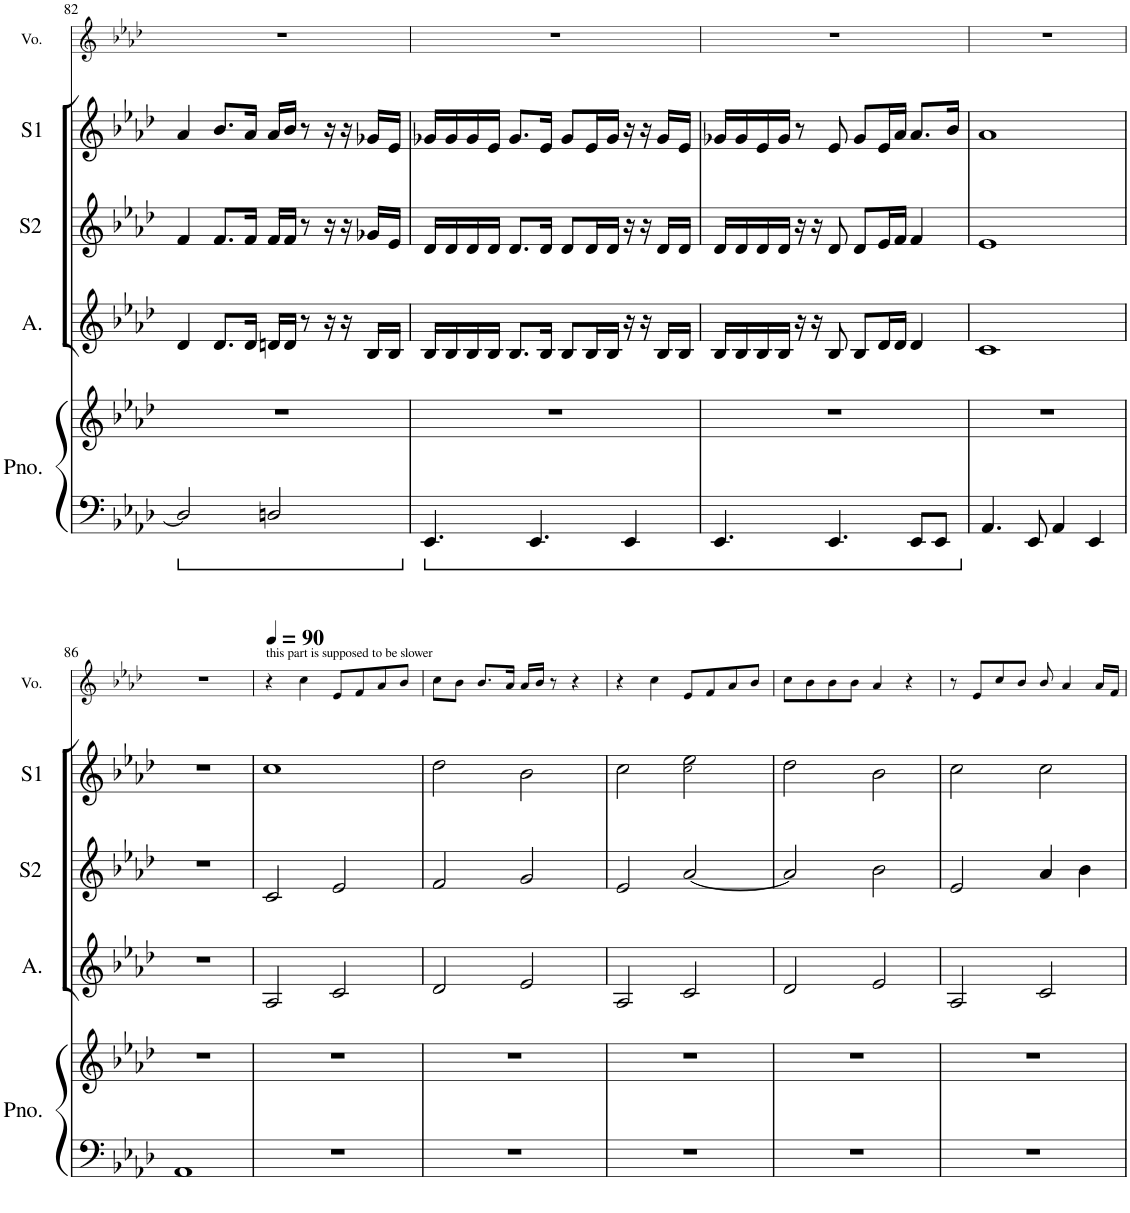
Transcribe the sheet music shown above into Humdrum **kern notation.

**kern	**kern	**kern	**kern	**kern	**kern
*part5	*part5	*part4	*part3	*part2	*part1
*staff6	*staff5	*staff4	*staff3	*staff2	*staff1
*I"Piano	*	*I"Alto	*I"Soprano 2	*I"Soprano 1	*I"Voice
*I'Pno.	*	*I'A.	*I'S2	*I'S1	*I'Vo.
!!LO:PB:g=z
*clefF4	*clefG2	*clefG2	*clefG2	*clefG2	*clefG2
*	*	*Trd1c2	*	*	*
*k[b-e-a-d-]	*k[b-e-a-d-]	*k[b-e-a-d-]	*k[b-e-a-d-]	*k[b-e-a-d-]	*k[b-e-a-d-]
*M4/4	*M4/4	*M4/4	*M4/4	*M4/4	*M4/4
=82	=82	=82	=82	=82	=82
2D-/]	1r	4d-/	4f/	4a-/	1r
.	.	8.d-/L	8.f/L	8.b-/L	.
.	.	16d-/Jk	16f/Jk	16a-/Jk	.
2Dn/	.	16dn/LL	16f/LL	16a-/LL	.
.	.	16d/JJ	16f/JJ	16b-/JJ	.
.	.	8r	8r	8r	.
.	.	16r	16r	16r	.
.	.	16r	16r	16r	.
.	.	16B-/LL	16g-X/LL	16g-X/LL	.
.	.	16B-/JJ	16e-/JJ	16e-/JJ	.
=83	=83	=83	=83	=83	=83
4.EE-/	1r	16B-/LL	16d-/LL	16g-X/LL	1r
.	.	16B-/	16d-/	16g-/	.
.	.	16B-/	16d-/	16g-/	.
.	.	16B-/JJ	16d-/JJ	16e-/JJ	.
.	.	8.B-/L	8.d-/L	8.g-/L	.
4.EE-/	.	.	.	.	.
.	.	16B-/Jk	16d-/Jk	16e-/Jk	.
.	.	8B-/L	8d-/L	8g-/L	.
.	.	16B-/L	16d-/L	16e-/L	.
.	.	16B-/JJ	16d-/JJ	16g-/JJ	.
4EE-/	.	16r	16r	16r	.
.	.	16r	16r	16r	.
.	.	16B-/LL	16d-/LL	16g-/LL	.
.	.	16B-/JJ	16d-/JJ	16e-/JJ	.
=84	=84	=84	=84	=84	=84
4.EE-/	1r	16B-/LL	16d-/LL	16g-X/LL	1r
.	.	16B-/	16d-/	16g-/	.
.	.	16B-/	16d-/	16e-/	.
.	.	16B-/JJ	16d-/JJ	16g-/JJ	.
.	.	16r	16r	8r	.
.	.	16r	16r	.	.
4.EE-/	.	8B-/	8d-/	8e-/	.
.	.	8B-/L	8d-/L	8g-/L	.
.	.	16d-/L	16e-/L	16e-/L	.
.	.	16d-/JJ	16f/JJ	16a-/JJ	.
8EE-/L	.	4d-/	4f/	8.a-/L	.
8EE-/J	.	.	.	.	.
.	.	.	.	16b-/Jk	.
=85	=85	=85	=85	=85	=85
4.AA-/	1r	1c	1e-	1a-	1r
8EE-/	.	.	.	.	.
4AA-/	.	.	.	.	.
4EE-/	.	.	.	.	.
!!LO:LB:g=z
=86	=86	=86	=86	=86	=86
1AA-	1r	1r	1r	1r	1r
=87	=87	=87	=87	=87	=87
*	*	*	*	*	*MM90
!	!	!	!	!	!LO:TX:a:t=this part is supposed to be slower
1r	1r	2A-/	2c/	1cc	4r
.	.	.	.	.	4cc\
.	.	2c/	2e-/	.	8e-/L
.	.	.	.	.	8f/
.	.	.	.	.	8a-/
.	.	.	.	.	8b-/J
=88	=88	=88	=88	=88	=88
1r	1r	2d-/	2f/	2dd-\	8cc\L
.	.	.	.	.	8b-\J
.	.	.	.	.	8.b-/L
.	.	.	.	.	16a-/Jk
.	.	2e-/	2g/	2b-\	16a-/LL
.	.	.	.	.	16b-/JJ
.	.	.	.	.	8r
.	.	.	.	.	4r
=89	=89	=89	=89	=89	=89
1r	1r	2A-/	2e-/	2cc\	4r
.	.	.	.	.	4cc\
.	.	2c/	[2a-/	2cc\ 2ee-\	8e-/L
.	.	.	.	.	8f/
.	.	.	.	.	8a-/
.	.	.	.	.	8b-/J
=90	=90	=90	=90	=90	=90
1r	1r	2d-/	2a-/]	2dd-\	8cc\L
.	.	.	.	.	8b-\
.	.	.	.	.	8b-\
.	.	.	.	.	8b-\J
.	.	2e-/	2b-\	2b-\	4a-/
.	.	.	.	.	4r
=91	=91	=91	=91	=91	=91
1r	1r	2A-/	2e-/	2cc\	8r
.	.	.	.	.	8e-/L
.	.	.	.	.	8cc/
.	.	.	.	.	8b-/J
.	.	2c/	4a-/	2cc\	8b-/
.	.	.	.	.	4a-/
.	.	.	4b-\	.	.
.	.	.	.	.	16a-/LL
.	.	.	.	.	16f/JJ
=	=	=	=	=	=
*-	*-	*-	*-	*-	*-
